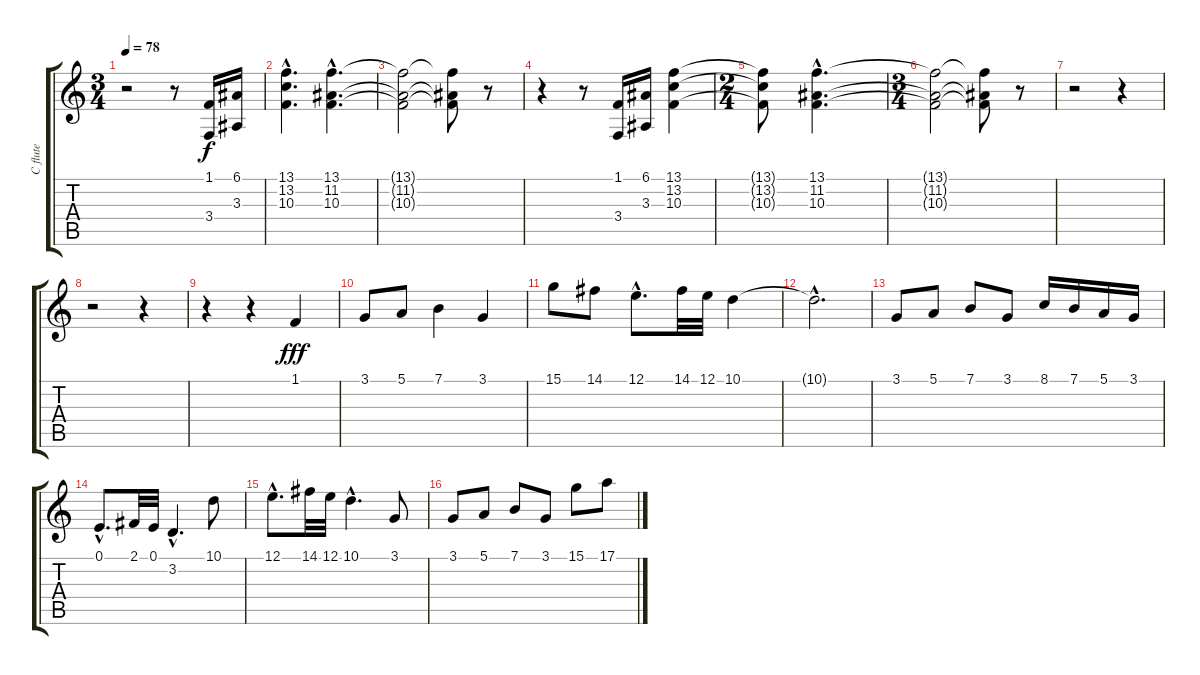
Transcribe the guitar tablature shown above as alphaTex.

\track ("C flute" "C flute") {instrument flute}
\staff {score tabs}
\tuning (E4 B3 G3 D3 A2 E2) {hide}
\ts (3 4)
\tempo 78
\clef g2
\ks c
r.2{dy fff} r.8 (1.1 3.4).16{dy f} (6.1 3.3).16 |
(13.1{hac} 13.2{hac} 10.3{hac}).4{d} (13.1{hac} 11.2{hac} 10.3{hac}).4{d} |
(13.1{t} 11.2{t} 10.3{t}).2 (13.1{t} 11.2{t} 10.3{t}).8 r.8 |
r.4 r.8 (1.1 3.4).16 (6.1 3.3).16 (13.1 13.2 10.3).4 |
\ts (2 4)
(13.1{t} 13.2{t} 10.3{t}).8 (13.1{hac} 11.2{hac} 10.3{hac}).4{d} |
\ts (3 4)
(13.1{t} 11.2{t} 10.3{t}).2 (13.1{t} 11.2{t} 10.3{t}).8 r.8 |
r.2 r.4 |
r.2 r.4 |
r.4 r.4 1.1.4{dy fff} |
3.1.8 5.1.8 7.1.4 3.1.4 |
15.1.8 14.1.8 12.1{hac}.8{d} 14.1.32 12.1.32 10.1.4 |
10.1{hac t}.2{d} |
3.1.8 5.1.8 7.1.8 3.1.8 8.1.16 7.1.16 5.1.16 3.1.16 |
0.1{hac}.8{d} 2.1.32 0.1.32 3.2{hac}.4{d} 10.1.8 |
12.1{hac}.8{d} 14.1.32 12.1.32 10.1{hac}.4{d} 3.1.8 |
3.1.8 5.1.8 7.1.8 3.1.8 15.1.8 17.1.8
